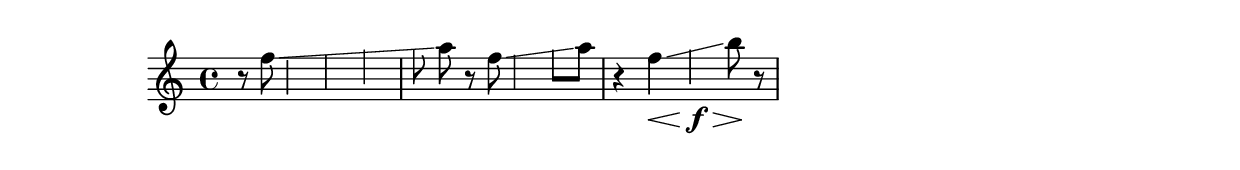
\version "2.17.30"

\header {
  lsrtags = "expressive-marks, staff-notation, tweaks-and-overrides"

  texidoc = "
Skipped beats in very long glissandi are sometimes indicated by
timing marks, often consisting of stems without noteheads.  Such
stems can also be used to carry intermediate expression markings.

If the stems do not align well with the glissando, they may need to
be repositioned slightly.
"

  doctitle = "Adding timing marks to long glissandi"
}

glissandoSkipOn = {
  \override NoteColumn.glissando-skip = ##t
  \hide NoteHead
  \override NoteHead.no-ledgers = ##t
}

glissandoSkipOff = {
  \revert NoteColumn.glissando-skip
  \undo \hide NoteHead
  \revert NoteHead.no-ledgers
}

\relative c'' {
  r8 f8\glissando
  \glissandoSkipOn
  f4 g a a8\noBeam
  \glissandoSkipOff
  a8

  r8 f8\glissando
  \glissandoSkipOn
  g4 a8
  \glissandoSkipOff
  a8 |

  r4 f\glissando \<
  \glissandoSkipOn
  a4\f \>
  \glissandoSkipOff
  b8\! r |
}
